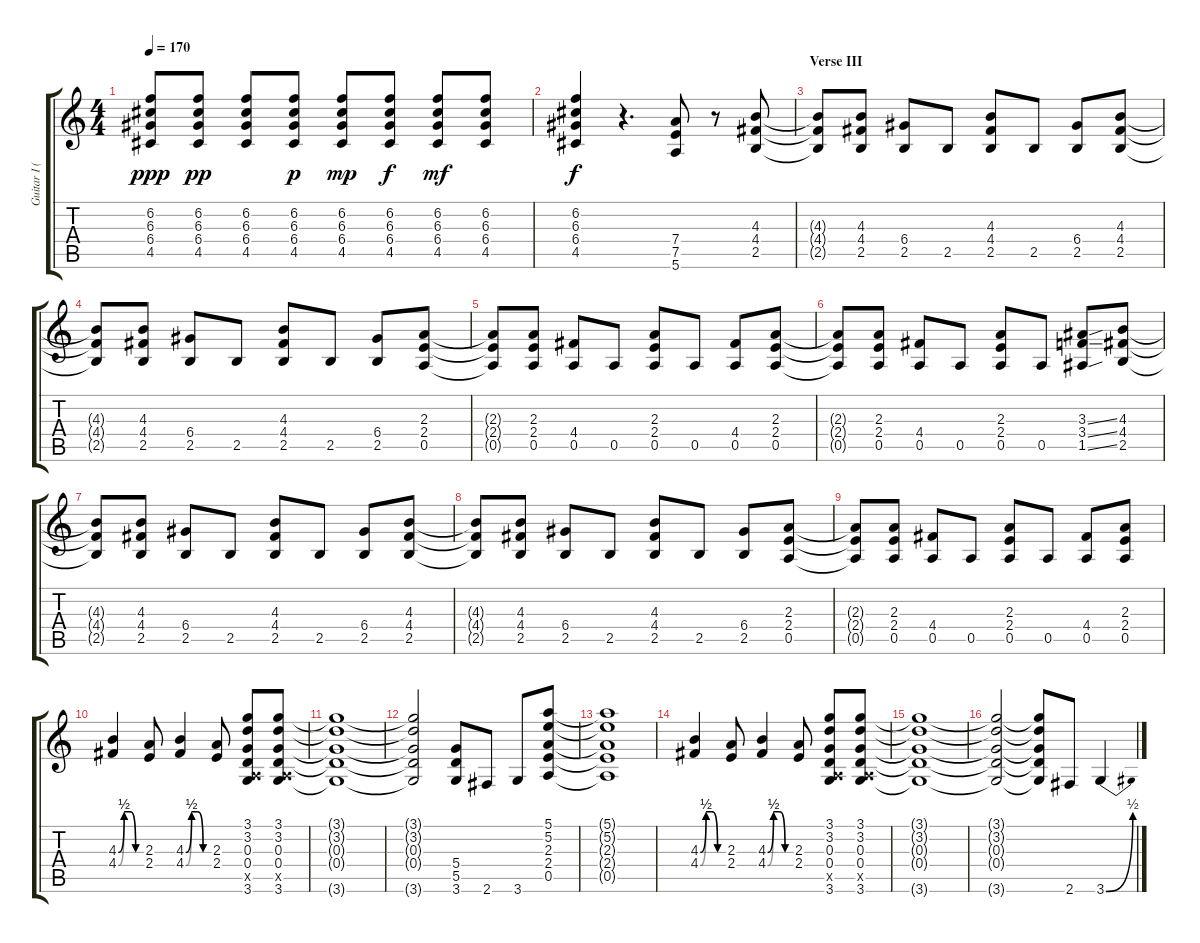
\track ("Guitar I (Izzy)" "Guitar I (") {instrument distortionguitar}
\staff {score tabs}
\tuning (E4 B3 G3 D3 A2 E2) {hide}
\ts (4 4)
\tempo 170
\clef g2
\ks c
(6.2 6.3 6.4 4.5).8{dy ppp} (6.2 6.3 6.4 4.5).8{dy pp} (6.2 6.3 6.4 4.5).8 (6.2 6.3 6.4 4.5).8{dy p} (6.2 6.3 6.4 4.5).8{dy mp} (6.2 6.3 6.4 4.5).8{dy f} (6.2 6.3 6.4 4.5).8{dy mf} (6.2 6.3 6.4 4.5).8 |
(6.2 6.3 6.4 4.5).4{dy f} r.4{d} (7.4 7.5 5.6).8 r.8 (4.3 4.4 2.5).8 |
\section ("" "Verse III")
(4.3{t} 4.4{t} 2.5{t}).8 (4.3 4.4 2.5).8 (6.4 2.5).8 2.5.8 (4.3 4.4 2.5).8 2.5.8 (6.4 2.5).8 (4.3 4.4 2.5).8 |
(4.3{t} 4.4{t} 2.5{t}).8 (4.3 4.4 2.5).8 (6.4 2.5).8 2.5.8 (4.3 4.4 2.5).8 2.5.8 (6.4 2.5).8 (2.3 2.4 0.5).8 |
(2.3{t} 2.4{t} 0.5{t}).8 (2.3 2.4 0.5).8 (4.4 0.5).8 0.5.8 (2.3 2.4 0.5).8 0.5.8 (4.4 0.5).8 (2.3 2.4 0.5).8 |
(2.3{t} 2.4{t} 0.5{t}).8 (2.3 2.4 0.5).8 (4.4 0.5).8 0.5.8 (2.3 2.4 0.5).8 0.5.8 (3.3{ss} 3.4{ss} 1.5{ss}).8 (4.3 4.4 2.5).8 |
(4.3{t} 4.4{t} 2.5{t}).8 (4.3 4.4 2.5).8 (6.4 2.5).8 2.5.8 (4.3 4.4 2.5).8 2.5.8 (6.4 2.5).8 (4.3 4.4 2.5).8 |
(4.3{t} 4.4{t} 2.5{t}).8 (4.3 4.4 2.5).8 (6.4 2.5).8 2.5.8 (4.3 4.4 2.5).8 2.5.8 (6.4 2.5).8 (2.3 2.4 0.5).8 |
(2.3{t} 2.4{t} 0.5{t}).8 (2.3 2.4 0.5).8 (4.4 0.5).8 0.5.8 (2.3 2.4 0.5).8 0.5.8 (4.4 0.5).8 (2.3 2.4 0.5).8 |
(4.3{be (custom 0 0 15 2 30 2 45 0 60 0)} 4.4{be (custom 0 0 15 2 30 2 45 0 60 0)}).4 (2.3 2.4).8 (4.3{be (custom 0 0 15 2 30 2 45 0 60 0)} 4.4{be (custom 0 0 15 2 30 2 45 0 60 0)}).4 (2.3 2.4).8 (3.1 3.2 0.3 0.4 0.5{x} 3.6).8 (3.1 3.2 0.3 0.4 0.5{x} 3.6).8 |
(3.1{t} 3.2{t} 0.3{t} 0.4{t} 3.6{t}).1 |
(3.1{t} 3.2{t} 0.3{t} 0.4{t} 3.6{t}).2 (5.4 5.5 3.6).8 2.6.8 3.6.8 (5.1 5.2 2.3 2.4 0.5).8 |
(5.1{t} 5.2{t} 2.3{t} 2.4{t} 0.5{t}).1 |
(4.3{be (custom 0 0 15 2 30 2 45 0 60 0)} 4.4{be (custom 0 0 15 2 30 2 45 0 60 0)}).4 (2.3 2.4).8 (4.3{be (custom 0 0 15 2 30 2 45 0 60 0)} 4.4{be (custom 0 0 15 2 30 2 45 0 60 0)}).4 (2.3 2.4).8 (3.1 3.2 0.3 0.4 0.5{x} 3.6).8 (3.1 3.2 0.3 0.4 0.5{x} 3.6).8 |
(3.1{t} 3.2{t} 0.3{t} 0.4{t} 3.6{t}).1 |
(3.1{t} 3.2{t} 0.3{t} 0.4{t} 3.6{t}).2 (3.1{t} 3.2{t} 0.3{t} 0.4{t} 3.6{t}).8 2.6.8 3.6{be (bend 0 0 60 2)}.4
